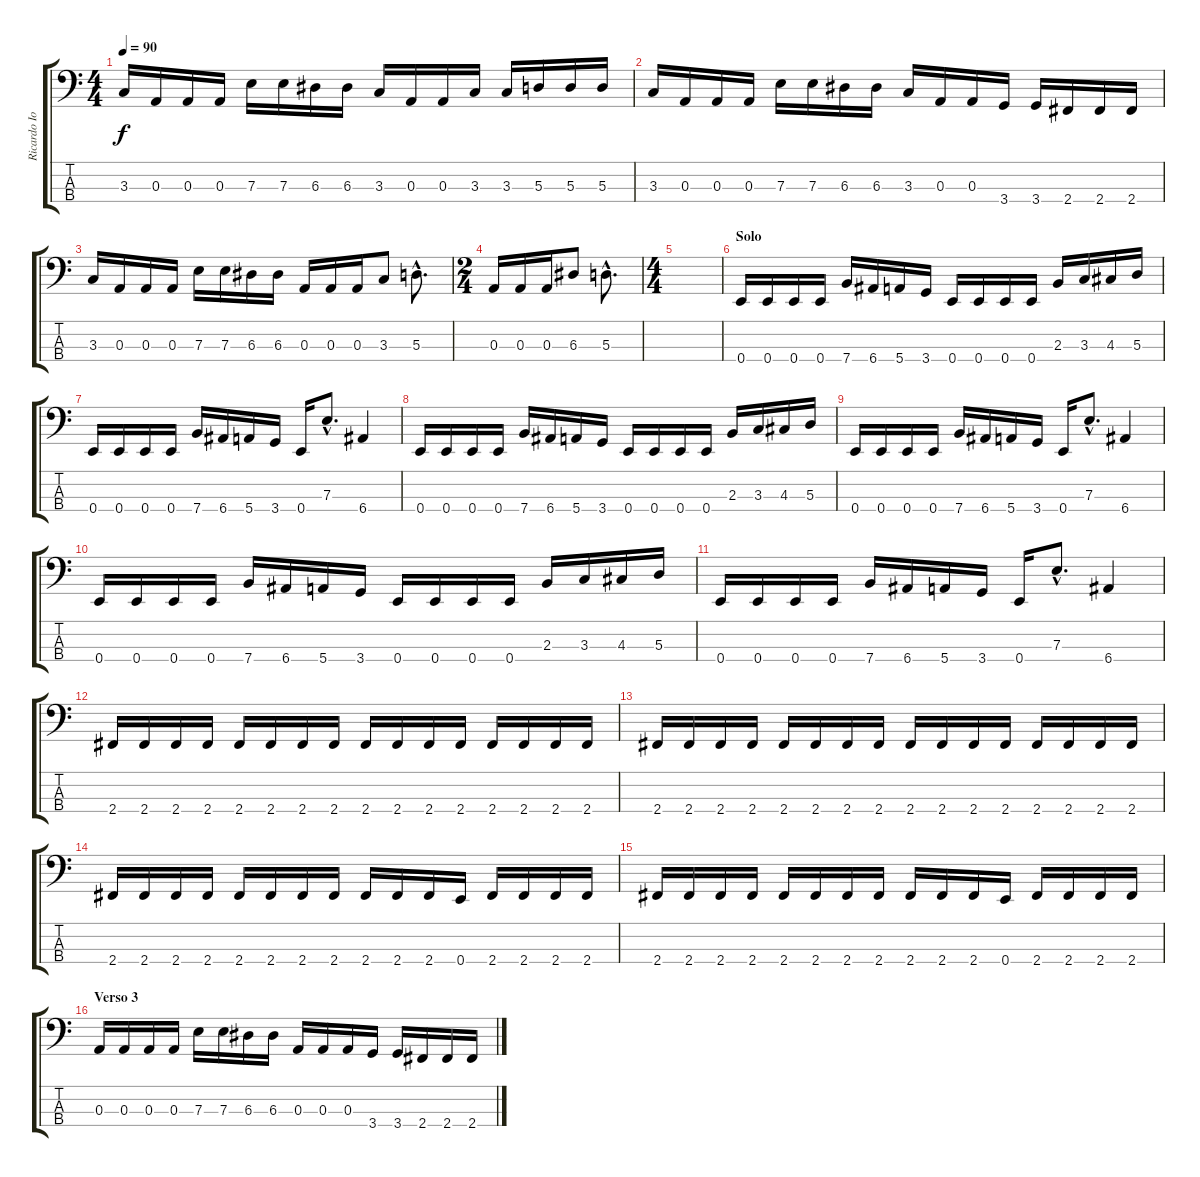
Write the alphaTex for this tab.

\track ("Ricardo Iorio (Bajo)" "Ricardo Io") {instrument electricbassfinger}
\staff {score tabs}
\tuning (G2 D2 A1 E1) {hide}
\ts (4 4)
\tempo 90
\clef f4
\ks c
3.3.16{dy f} 0.3.16 0.3.16 0.3.16 7.3.16 7.3.16 6.3.16 6.3.16 3.3.16 0.3.16 0.3.16 3.3.16 3.3.16 5.3.16 5.3.16 5.3.16 |
3.3.16 0.3.16 0.3.16 0.3.16 7.3.16 7.3.16 6.3.16 6.3.16 3.3.16 0.3.16 0.3.16 3.4.16 3.4.16 2.4.16 2.4.16 2.4.16 |
3.3.16 0.3.16 0.3.16 0.3.16 7.3.16 7.3.16 6.3.16 6.3.16 0.3.16 0.3.16 0.3.16 3.3.8 5.3{hac}.8{d} |
\ts (2 4)
0.3.16 0.3.16 0.3.16 6.3.8 5.3{hac}.8{d} |
\ts (4 4)
|
\section ("" "Solo")
0.4.16 0.4.16 0.4.16 0.4.16 7.4.16 6.4.16 5.4.16 3.4.16 0.4.16 0.4.16 0.4.16 0.4.16 2.3.16 3.3.16 4.3.16 5.3.16 |
0.4.16 0.4.16 0.4.16 0.4.16 7.4.16 6.4.16 5.4.16 3.4.16 0.4.16 7.3{hac}.8{d} 6.4.4 |
0.4.16 0.4.16 0.4.16 0.4.16 7.4.16 6.4.16 5.4.16 3.4.16 0.4.16 0.4.16 0.4.16 0.4.16 2.3.16 3.3.16 4.3.16 5.3.16 |
0.4.16 0.4.16 0.4.16 0.4.16 7.4.16 6.4.16 5.4.16 3.4.16 0.4.16 7.3{hac}.8{d} 6.4.4 |
0.4.16 0.4.16 0.4.16 0.4.16 7.4.16 6.4.16 5.4.16 3.4.16 0.4.16 0.4.16 0.4.16 0.4.16 2.3.16 3.3.16 4.3.16 5.3.16 |
0.4.16 0.4.16 0.4.16 0.4.16 7.4.16 6.4.16 5.4.16 3.4.16 0.4.16 7.3{hac}.8{d} 6.4.4 |
2.4.16 2.4.16 2.4.16 2.4.16 2.4.16 2.4.16 2.4.16 2.4.16 2.4.16 2.4.16 2.4.16 2.4.16 2.4.16 2.4.16 2.4.16 2.4.16 |
2.4.16 2.4.16 2.4.16 2.4.16 2.4.16 2.4.16 2.4.16 2.4.16 2.4.16 2.4.16 2.4.16 2.4.16 2.4.16 2.4.16 2.4.16 2.4.16 |
2.4.16 2.4.16 2.4.16 2.4.16 2.4.16 2.4.16 2.4.16 2.4.16 2.4.16 2.4.16 2.4.16 0.4.16 2.4.16 2.4.16 2.4.16 2.4.16 |
2.4.16 2.4.16 2.4.16 2.4.16 2.4.16 2.4.16 2.4.16 2.4.16 2.4.16 2.4.16 2.4.16 0.4.16 2.4.16 2.4.16 2.4.16 2.4.16 |
\section ("" "Verso 3")
0.3.16 0.3.16 0.3.16 0.3.16 7.3.16 7.3.16 6.3.16 6.3.16 0.3.16 0.3.16 0.3.16 3.4.16 3.4.16 2.4.16 2.4.16 2.4.16
